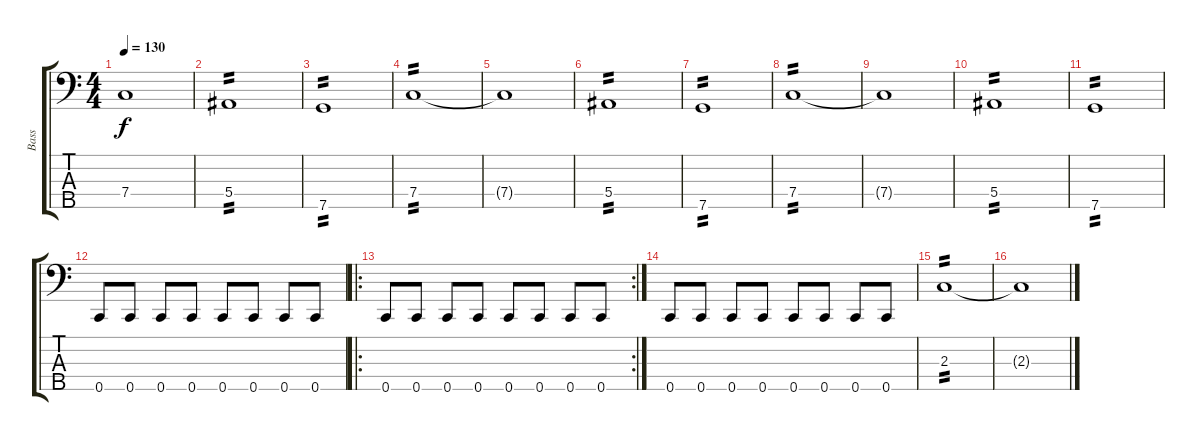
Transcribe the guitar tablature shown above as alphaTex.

\track ("Bass" "Bass") {instrument electricbasspick}
\staff {score tabs}
\tuning (Ab2 Eb2 Bb1 F1 C1) {hide}
\ts (4 4)
\tempo 130
\clef f4
\ks c
7.4{t}.1{dy f} |
5.4.1{tp 2} |
7.5.1{tp 2} |
7.4.1{tp 2} |
7.4{t}.1 |
5.4.1{tp 2} |
7.5.1{tp 2} |
7.4.1{tp 2} |
7.4{t}.1 |
5.4.1{tp 2} |
7.5.1{tp 2} |
0.5.8 0.5.8 0.5.8 0.5.8 0.5.8 0.5.8 0.5.8 0.5.8 |
\ro
\rc 2
0.5.8 0.5.8 0.5.8 0.5.8 0.5.8 0.5.8 0.5.8 0.5.8 |
0.5.8 0.5.8 0.5.8 0.5.8 0.5.8 0.5.8 0.5.8 0.5.8 |
2.3.1{tp 2} |
2.3{t}.1
